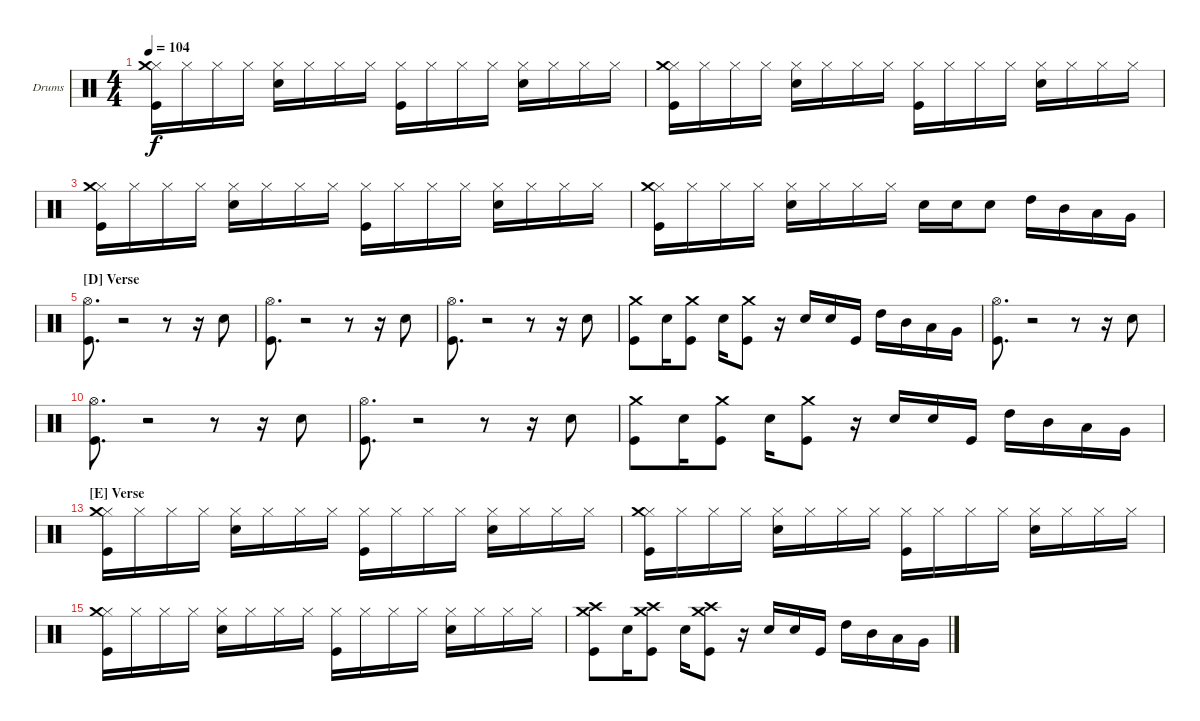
\bracketExtendMode nobrackets
\firstSystemTrackNameOrientation horizontal
\otherSystemsTrackNameOrientation horizontal
\defaultBarNumberDisplay FirstOfSystem
\track ("Drum2" "Drums") {instrument percussion}
\staff {score}
\articulation defaults
\ts (4 4)
\tempo 104
\clef neutral
\scale
0.25
\ks c
("Kick (hit)" "Hi-Hat (closed)" "Crash medium (hit)").16{dy f} "Hi-Hat (closed)".16 "Hi-Hat (closed)".16 "Hi-Hat (closed)".16 ("Snare (hit) 2" "Hi-Hat (closed)").16 "Hi-Hat (closed)".16 "Hi-Hat (closed)".16 "Hi-Hat (closed)".16 ("Kick (hit)" "Hi-Hat (closed)").16 "Hi-Hat (closed)".16 "Hi-Hat (closed)".16 "Hi-Hat (closed)".16 ("Snare (hit) 2" "Hi-Hat (closed)").16 "Hi-Hat (closed)".16 "Hi-Hat (closed)".16 "Hi-Hat (closed)".16 |
\scale
0.25 ("Kick (hit)" "Hi-Hat (closed)" "Crash medium (hit)").16 "Hi-Hat (closed)".16 "Hi-Hat (closed)".16 "Hi-Hat (closed)".16 ("Snare (hit) 2" "Hi-Hat (closed)").16 "Hi-Hat (closed)".16 "Hi-Hat (closed)".16 "Hi-Hat (closed)".16 ("Kick (hit)" "Hi-Hat (closed)").16 "Hi-Hat (closed)".16 "Hi-Hat (closed)".16 "Hi-Hat (closed)".16 ("Snare (hit) 2" "Hi-Hat (closed)").16 "Hi-Hat (closed)".16 "Hi-Hat (closed)".16 "Hi-Hat (closed)".16 |
\scale
0.25 ("Kick (hit)" "Hi-Hat (closed)" "Crash medium (hit)").16 "Hi-Hat (closed)".16 "Hi-Hat (closed)".16 "Hi-Hat (closed)".16 ("Snare (hit) 2" "Hi-Hat (closed)").16 "Hi-Hat (closed)".16 "Hi-Hat (closed)".16 "Hi-Hat (closed)".16 ("Kick (hit)" "Hi-Hat (closed)").16 "Hi-Hat (closed)".16 "Hi-Hat (closed)".16 "Hi-Hat (closed)".16 ("Snare (hit) 2" "Hi-Hat (closed)").16 "Hi-Hat (closed)".16 "Hi-Hat (closed)".16 "Hi-Hat (closed)".16 |
\scale
0.25 ("Kick (hit)" "Hi-Hat (closed)" "Crash medium (hit)").16 "Hi-Hat (closed)".16 "Hi-Hat (closed)".16 "Hi-Hat (closed)".16 ("Snare (hit) 2" "Hi-Hat (closed)").16 "Hi-Hat (closed)".16 "Hi-Hat (closed)".16 "Hi-Hat (closed)".16 "Snare (hit) 2".16 "Snare (hit) 2".16 "Snare (hit) 2".8 "High Tom (hit)".16 "Mid Tom (hit)".16 "Low Tom (hit)".16 "Very Low Tom (hit)".16 |
\section ("D" "Verse")
\scale
0.25 ("Hi-Hat (open)" "Kick (hit)").8{d} r.2 r.8 r.16 "Snare (hit) 2".8 |
\scale
0.25 ("Hi-Hat (open)" "Kick (hit)").8{d} r.2 r.8 r.16 "Snare (hit) 2".8 |
\scale
0.25 ("Hi-Hat (open)" "Kick (hit)").8{d} r.2 r.8 r.16 "Snare (hit) 2".8 |
\scale
0.25 ("Kick (hit)" "Crash medium (hit)").8 "Snare (hit) 2".16 ("Kick (hit)" "Crash medium (hit)").8 "Snare (hit) 2".16 ("Kick (hit)" "Crash medium (hit)").8 r.16 "Snare (hit) 2".16 "Snare (hit) 2".16 "Kick (hit)".16 "High Tom (hit)".16 "Mid Tom (hit)".16 "Low Tom (hit)".16 "Very Low Tom (hit)".16 |
\scale
0.25 ("Hi-Hat (open)" "Kick (hit)").8{d} r.2 r.8 r.16 "Snare (hit) 2".8 |
\scale
0.25 ("Hi-Hat (open)" "Kick (hit)").8{d} r.2 r.8 r.16 "Snare (hit) 2".8 |
\scale
0.25 ("Hi-Hat (open)" "Kick (hit)").8{d} r.2 r.8 r.16 "Snare (hit) 2".8 |
\scale
0.25 ("Kick (hit)" "Crash medium (hit)").8 "Snare (hit) 2".16 ("Kick (hit)" "Crash medium (hit)").8 "Snare (hit) 2".16 ("Kick (hit)" "Crash medium (hit)").8 r.16 "Snare (hit) 2".16 "Snare (hit) 2".16 "Kick (hit)".16 "High Tom (hit)".16 "Mid Tom (hit)".16 "Low Tom (hit)".16 "Very Low Tom (hit)".16 |
\section ("E" "Verse")
\scale
0.25 ("Kick (hit)" "Hi-Hat (closed)" "Crash medium (hit)").16 "Hi-Hat (closed)".16 "Hi-Hat (closed)".16 "Hi-Hat (closed)".16 ("Snare (hit) 2" "Hi-Hat (closed)").16 "Hi-Hat (closed)".16 "Hi-Hat (closed)".16 "Hi-Hat (closed)".16 ("Kick (hit)" "Hi-Hat (closed)").16 "Hi-Hat (closed)".16 "Hi-Hat (closed)".16 "Hi-Hat (closed)".16 ("Hi-Hat (closed)" "Snare (hit) 2").16 "Hi-Hat (closed)".16 "Hi-Hat (closed)".16 "Hi-Hat (closed)".16 |
\scale
0.25 ("Kick (hit)" "Hi-Hat (closed)" "Crash medium (hit)").16 "Hi-Hat (closed)".16 "Hi-Hat (closed)".16 "Hi-Hat (closed)".16 ("Snare (hit) 2" "Hi-Hat (closed)").16 "Hi-Hat (closed)".16 "Hi-Hat (closed)".16 "Hi-Hat (closed)".16 ("Kick (hit)" "Hi-Hat (closed)").16 "Hi-Hat (closed)".16 "Hi-Hat (closed)".16 "Hi-Hat (closed)".16 ("Hi-Hat (closed)" "Snare (hit) 2").16 "Hi-Hat (closed)".16 "Hi-Hat (closed)".16 "Hi-Hat (closed)".16 |
\scale
0.25 ("Kick (hit)" "Hi-Hat (closed)" "Crash medium (hit)").16 "Hi-Hat (closed)".16 "Hi-Hat (closed)".16 "Hi-Hat (closed)".16 ("Snare (hit) 2" "Hi-Hat (closed)").16 "Hi-Hat (closed)".16 "Hi-Hat (closed)".16 "Hi-Hat (closed)".16 ("Kick (hit)" "Hi-Hat (closed)").16 "Hi-Hat (closed)".16 "Hi-Hat (closed)".16 "Hi-Hat (closed)".16 ("Hi-Hat (closed)" "Snare (hit) 2").16 "Hi-Hat (closed)".16 "Hi-Hat (closed)".16 "Hi-Hat (closed)".16 |
\scale
0.25 ("Kick (hit)" "Crash medium (hit)" "Crash high (hit)").8 "Snare (hit) 2".16 ("Kick (hit)" "Crash medium (hit)" "Crash high (hit)").8 "Snare (hit) 2".16 ("Kick (hit)" "Crash medium (hit)" "Crash high (hit)").8 r.16 "Snare (hit) 2".16 "Snare (hit) 2".16 "Kick (hit)".16 "High Tom (hit)".16 "Mid Tom (hit)".16 "Low Tom (hit)".16 "Very Low Tom (hit)".16
